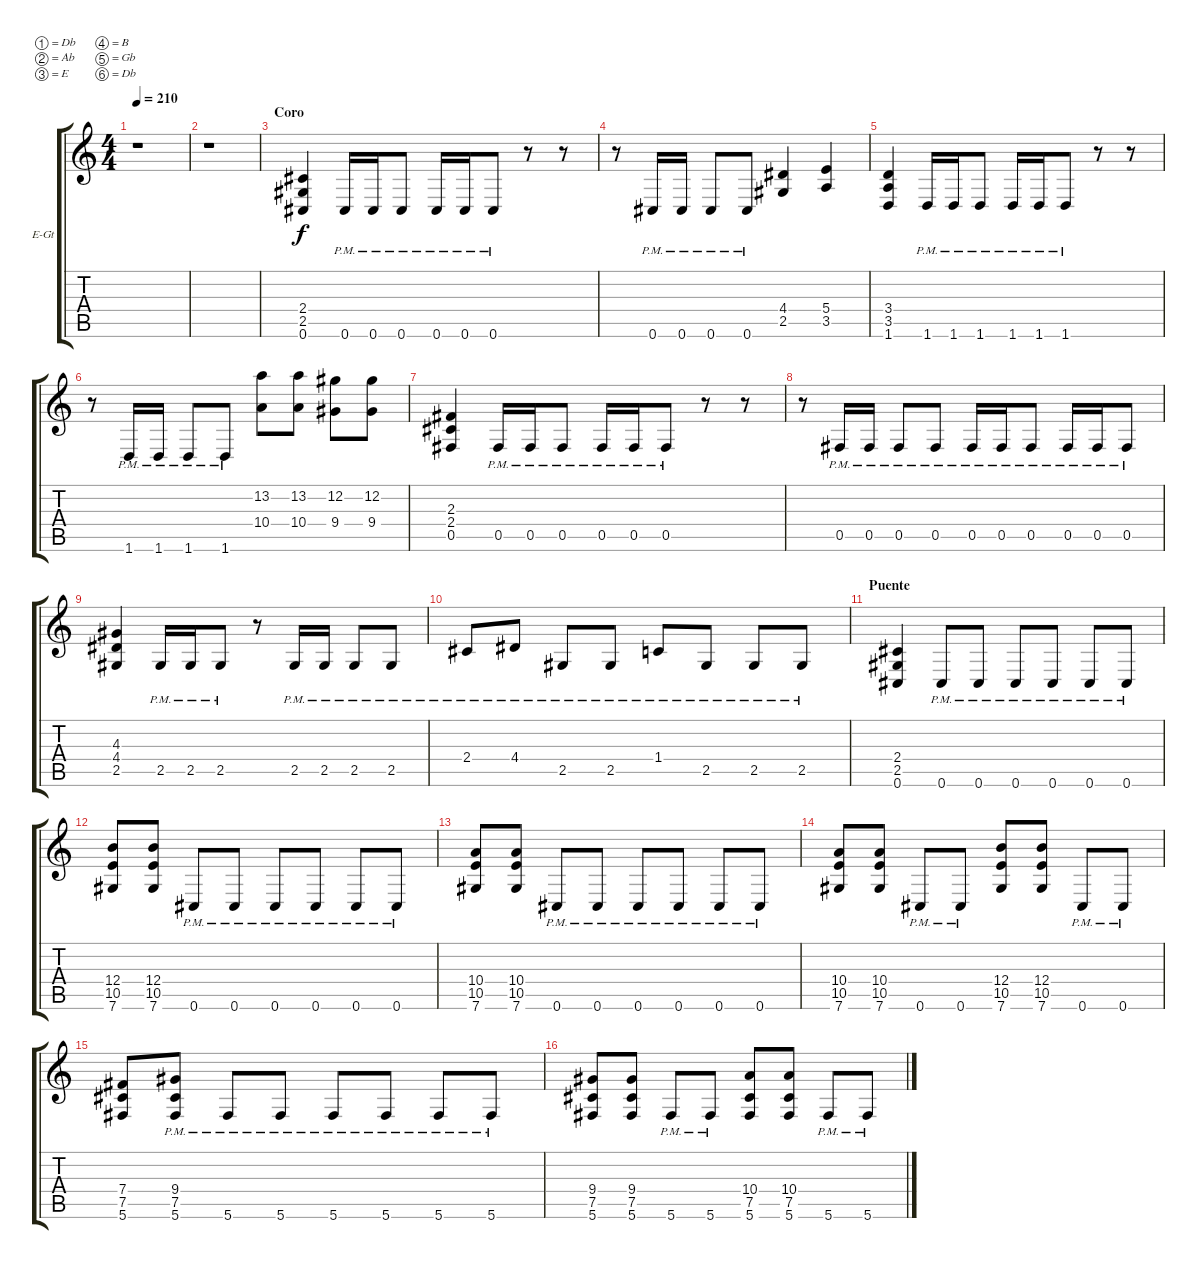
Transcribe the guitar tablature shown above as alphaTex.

\bracketExtendMode groupsimilarinstruments
\firstSystemTrackNameOrientation horizontal
\otherSystemsTrackNameOrientation horizontal
\track ("Rithym 2" "E-Gt") {instrument distortionguitar}
\staff {score tabs}
\tuning (Db4 Ab3 E3 B2 Gb2 Db2)
\ts (4 4)
\tempo 210
\clef g2
\ks c
r.1{dy f} |
r.1 |
\section ("" "Coro")
(2.4 2.5 0.6).4 0.6{pm}.16 0.6{pm}.16 0.6{pm}.8 0.6{pm}.16 0.6{pm}.16 0.6{pm}.8 r.8 r.8 |
r.8 0.6{pm}.16 0.6{pm}.16 0.6{pm}.8 0.6{pm}.8 (4.4 2.5).4 (5.4 3.5).4 |
(3.4 3.5 1.6).4 1.6{pm}.16 1.6{pm}.16 1.6{pm}.8 1.6{pm}.16 1.6{pm}.16 1.6{pm}.8 r.8 r.8 |
r.8 1.6{pm}.16 1.6{pm}.16 1.6{pm}.8 1.6{pm}.8 (13.2 10.4).8 (13.2 10.4).8 (12.2 9.4).8 (12.2 9.4).8 |
(2.3 2.4 0.5).4 0.5{pm}.16 0.5{pm}.16 0.5{pm}.8 0.5{pm}.16 0.5{pm}.16 0.5{pm}.8 r.8 r.8 |
r.8 0.5{pm}.16 0.5{pm}.16 0.5{pm}.8 0.5{pm}.8 0.5{pm}.16 0.5{pm}.16 0.5{pm}.8 0.5{pm}.16 0.5{pm}.16 0.5{pm}.8 |
(4.3 4.4 2.5).4 2.5{pm}.16 2.5{pm}.16 2.5{pm}.8 r.8 2.5{pm}.16 2.5{pm}.16 2.5{pm}.8 2.5{pm}.8 |
2.4{pm}.8 4.4{pm}.8 2.5{pm}.8 2.5{pm}.8 1.4{pm}.8 2.5{pm}.8 2.5{pm}.8 2.5{pm}.8 |
\section ("" "Puente")
(2.4 2.5 0.6).4 0.6{pm}.8 0.6{pm}.8 0.6{pm}.8 0.6{pm}.8 0.6{pm}.8 0.6{pm}.8 |
(12.4 10.5 7.6).8 (12.4 10.5 7.6).8 0.6{pm}.8 0.6{pm}.8 0.6{pm}.8 0.6{pm}.8 0.6{pm}.8 0.6{pm}.8 |
(10.4 10.5 7.6).8 (10.4 10.5 7.6).8 0.6{pm}.8 0.6{pm}.8 0.6{pm}.8 0.6{pm}.8 0.6{pm}.8 0.6{pm}.8 |
(10.4 10.5 7.6).8 (10.4 10.5 7.6).8 0.6{pm}.8 0.6{pm}.8 (12.4 10.5 7.6).8 (12.4 10.5 7.6).8 0.6{pm}.8 0.6{pm}.8 |
(7.4 7.5 5.6).8 (9.4 7.5 5.6{pm}).8 5.6{pm}.8 5.6{pm}.8 5.6{pm}.8 5.6{pm}.8 5.6{pm}.8 5.6{pm}.8 |
(9.4 7.5 5.6).8 (9.4 7.5 5.6).8 5.6{pm}.8 5.6{pm}.8 (10.4 7.5 5.6).8 (10.4 7.5 5.6).8 5.6{pm}.8 5.6{pm}.8
